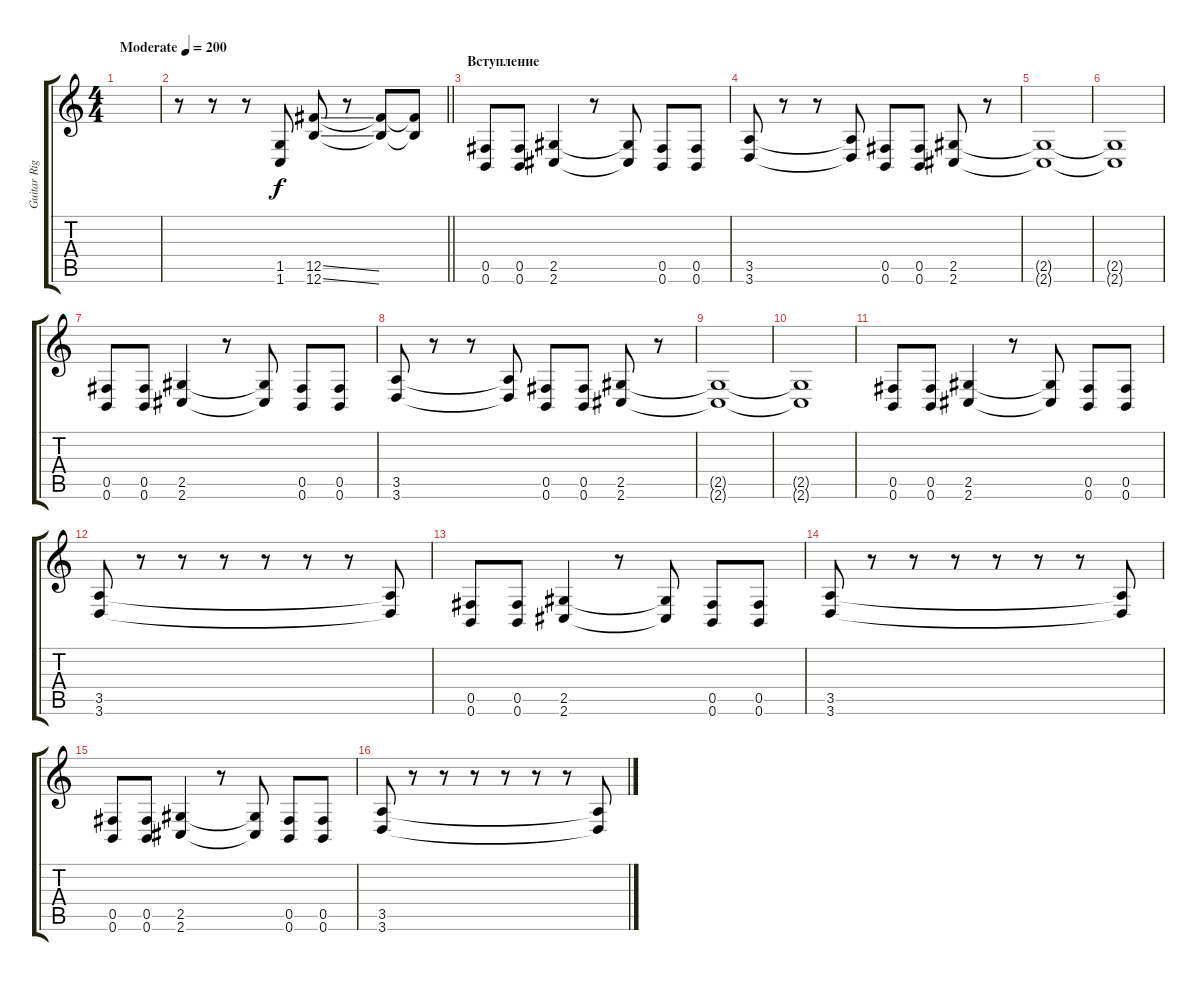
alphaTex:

\track ("Guitar Right" "Guitar Rig") {instrument distortionguitar}
\staff {score tabs}
\tuning (Db4 Ab3 E3 B2 Gb2 B1) {hide}
\ts (4 4)
\tempo (200 "Moderate")
\clef g2
\ks c
|
\barLineRight lightlight
r.8 r.8 r.8 (1.5 1.6).8 (12.5{ss} 12.6{ss}).8 r.8 (12.5{t} 12.6{t}).8 (12.5{t} 12.6{t}).8 |
\section ("" "Вступление")
(0.5 0.6).8 (0.5 0.6).8 (2.5 2.6).4 r.8 (2.5{t} 2.6{t}).8 (0.5 0.6).8 (0.5 0.6).8 |
(3.5 3.6).8 r.8 r.8 (3.5{t} 3.6{t}).8 (0.5 0.6).8 (0.5 0.6).8 (2.5 2.6).8 r.8 |
(2.5{t} 2.6{t}).1 |
(2.5{t} 2.6{t}).1 |
(0.5 0.6).8 (0.5 0.6).8 (2.5 2.6).4 r.8 (2.5{t} 2.6{t}).8 (0.5 0.6).8 (0.5 0.6).8 |
(3.5 3.6).8 r.8 r.8 (3.5{t} 3.6{t}).8 (0.5 0.6).8 (0.5 0.6).8 (2.5 2.6).8 r.8 |
(2.5{t} 2.6{t}).1 |
(2.5{t} 2.6{t}).1 |
(0.5 0.6).8 (0.5 0.6).8 (2.5 2.6).4 r.8 (2.5{t} 2.6{t}).8 (0.5 0.6).8 (0.5 0.6).8 |
(3.5 3.6).8 r.8 r.8 r.8 r.8 r.8 r.8 (3.5{t} 3.6{t}).8 |
(0.5 0.6).8 (0.5 0.6).8 (2.5 2.6).4 r.8 (2.5{t} 2.6{t}).8 (0.5 0.6).8 (0.5 0.6).8 |
(3.5 3.6).8 r.8 r.8 r.8 r.8 r.8 r.8 (3.5{t} 3.6{t}).8 |
(0.5 0.6).8 (0.5 0.6).8 (2.5 2.6).4 r.8 (2.5{t} 2.6{t}).8 (0.5 0.6).8 (0.5 0.6).8 |
(3.5 3.6).8 r.8 r.8 r.8 r.8 r.8 r.8 (3.5{t} 3.6{t}).8
